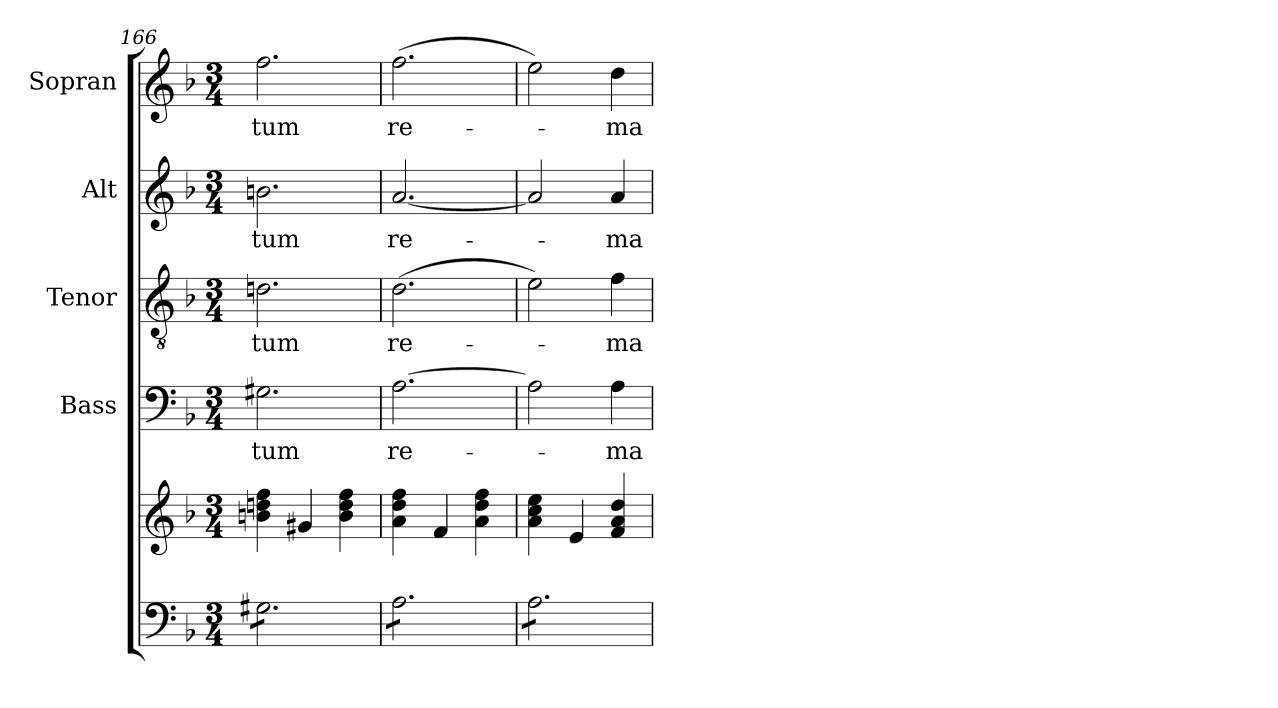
**kern	**kern	**kern	**text	**kern	**text	**kern	**text	**kern	**text
*part5	*part5	*part4	*part4	*part3	*part3	*part2	*part2	*part1	*part1
*staff6	*staff5	*staff4	*staff4	*staff3	*staff3	*staff2	*staff2	*staff1	*staff1
*	*	*I"Bass	*	*I"Tenor	*	*I"Alt	*	*I"Sopran	*
*	*	*I'B.	*	*I'T.	*	*I'A.	*	*I'S.	*
*clefF4	*clefG2	*clefF4	*	*clefGv2	*	*clefG2	*	*clefG2	*
*k[b-]	*k[b-]	*k[b-]	*	*k[b-]	*	*k[b-]	*	*k[b-]	*
*F:	*F:	*F:	*	*F:	*	*F:	*	*F:	*
*M3/4	*M3/4	*M3/4	*	*M3/4	*	*M3/4	*	*M3/4	*
=166	=166	=166	=166	=166	=166	=166	=166	=166	=166
!	!	!	!LO:LY:b	!	!LO:LY:b	!	!LO:LY:b	!	!LO:LY:b
*tremolo	*	*	*	*	*	*	*	*	*
8G#X\L	4bn\ 4ddn\ 4ff\	2.G#X\	-tum	2.dn\	-tum	2.bn\	-tum	2.ff\	-tum
8G#X\	.	.	.	.	.	.	.	.	.
8G#X\	4g#X/	.	.	.	.	.	.	.	.
8G#X\	.	.	.	.	.	.	.	.	.
8G#X\	4b\ 4dd\ 4ff\	.	.	.	.	.	.	.	.
8G#X\J	.	.	.	.	.	.	.	.	.
=167	=167	=167	=167	=167	=167	=167	=167	=167	=167
!	!	!	!LO:LY:b	!	!LO:LY:b	!	!LO:LY:b	!	!LO:LY:b
8A\L	4a\ 4dd\ 4ff\	[2.A\	re-	(>2.d\	re-	[2.a/	re-	(>2.ff\	re-
8A\	.	.	.	.	.	.	.	.	.
8A\	4f/	.	.	.	.	.	.	.	.
8A\	.	.	.	.	.	.	.	.	.
8A\	4a\ 4dd\ 4ff\	.	.	.	.	.	.	.	.
8A\J	.	.	.	.	.	.	.	.	.
=168	=168	=168	=168	=168	=168	=168	=168	=168	=168
8A\L	4a\ 4cc\ 4ee\	2A\]	.	2e\)	.	2a/]	.	2ee\)	.
8A\	.	.	.	.	.	.	.	.	.
8A\	4e/	.	.	.	.	.	.	.	.
8A\	.	.	.	.	.	.	.	.	.
!	!	!	!LO:LY:b	!	!LO:LY:b	!	!LO:LY:b	!	!LO:LY:b
8A\	4f/ 4a/ 4dd/	4A\	-ma-	4f\	-ma-	4a/	-ma-	4dd\	-ma-
8A\J	.	.	.	.	.	.	.	.	.
*Xtremolo	*	*	*	*	*	*	*	*	*
=	=	=	=	=	=	=	=	=	=
*-	*-	*-	*-	*-	*-	*-	*-	*-	*-
